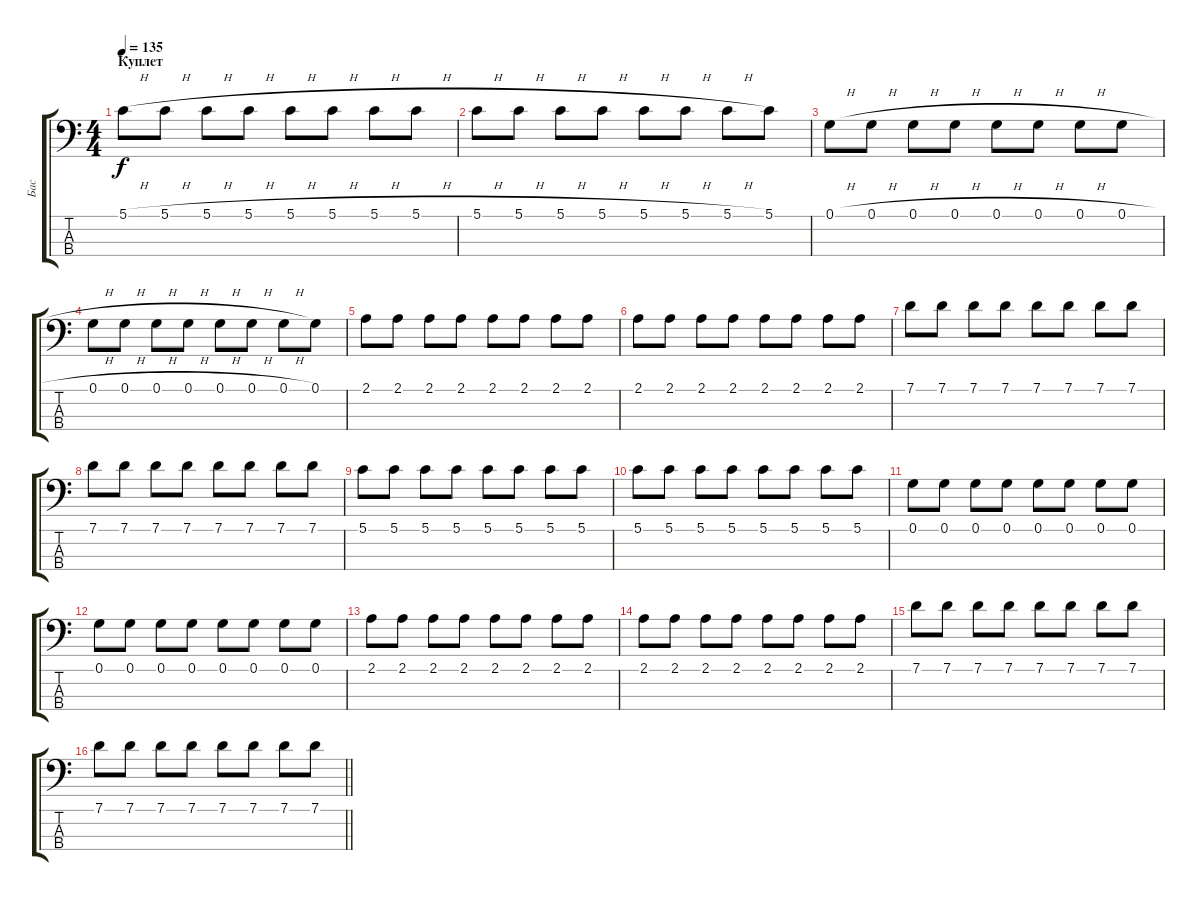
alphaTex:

\track ("Бас" "Бас") {instrument electricbassfinger}
\staff {score tabs}
\tuning (G2 D2 A1 E1) {hide}
\ts (4 4)
\section ("" "Куплет")
\tempo 135
\clef f4
\ks c
5.1{h}.8{dy f} 5.1{h}.8 5.1{h}.8 5.1{h}.8 5.1{h}.8 5.1{h}.8 5.1{h}.8 5.1{h}.8 |
5.1{h}.8 5.1{h}.8 5.1{h}.8 5.1{h}.8 5.1{h}.8 5.1{h}.8 5.1{h}.8 5.1.8 |
0.1{h}.8 0.1{h}.8 0.1{h}.8 0.1{h}.8 0.1{h}.8 0.1{h}.8 0.1{h}.8 0.1{h}.8 |
0.1{h}.8 0.1{h}.8 0.1{h}.8 0.1{h}.8 0.1{h}.8 0.1{h}.8 0.1{h}.8 0.1.8 |
2.1.8 2.1.8 2.1.8 2.1.8 2.1.8 2.1.8 2.1.8 2.1.8 |
2.1.8 2.1.8 2.1.8 2.1.8 2.1.8 2.1.8 2.1.8 2.1.8 |
7.1.8 7.1.8 7.1.8 7.1.8 7.1.8 7.1.8 7.1.8 7.1.8 |
7.1.8 7.1.8 7.1.8 7.1.8 7.1.8 7.1.8 7.1.8 7.1.8 |
5.1.8 5.1.8 5.1.8 5.1.8 5.1.8 5.1.8 5.1.8 5.1.8 |
5.1.8 5.1.8 5.1.8 5.1.8 5.1.8 5.1.8 5.1.8 5.1.8 |
0.1.8 0.1.8 0.1.8 0.1.8 0.1.8 0.1.8 0.1.8 0.1.8 |
0.1.8 0.1.8 0.1.8 0.1.8 0.1.8 0.1.8 0.1.8 0.1.8 |
2.1.8 2.1.8 2.1.8 2.1.8 2.1.8 2.1.8 2.1.8 2.1.8 |
2.1.8 2.1.8 2.1.8 2.1.8 2.1.8 2.1.8 2.1.8 2.1.8 |
7.1.8 7.1.8 7.1.8 7.1.8 7.1.8 7.1.8 7.1.8 7.1.8 |
\barLineRight lightlight
7.1.8 7.1.8 7.1.8 7.1.8 7.1.8 7.1.8 7.1.8 7.1.8
